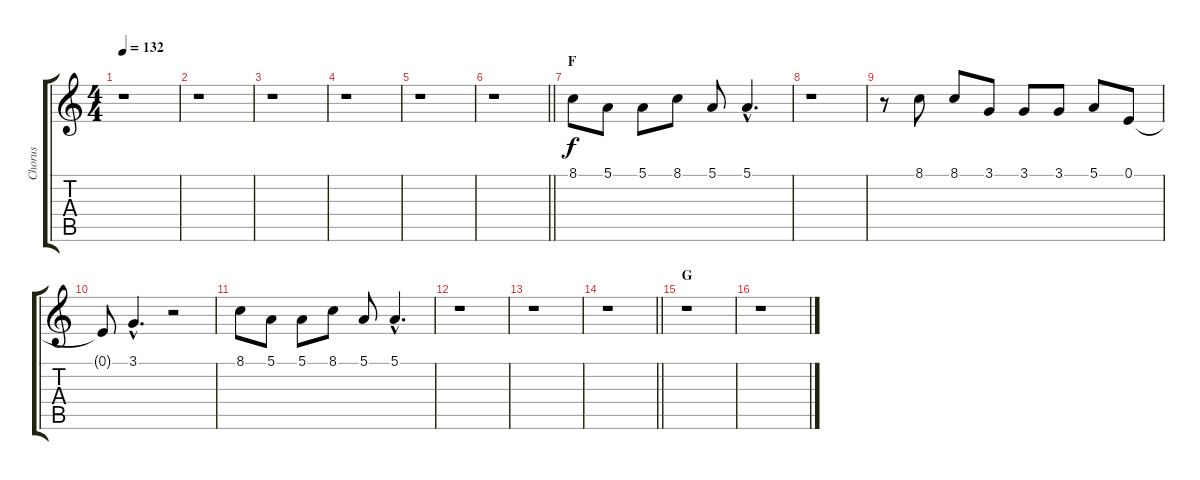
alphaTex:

\track ("Chorus" "Chorus") {instrument sopranosax}
\staff {score tabs}
\tuning (E4 B3 G3 D3 A2 E2) {hide}
\ts (4 4)
\tempo 132
\clef g2
\ks c
r.1{dy f} |
r.1 |
r.1 |
r.1 |
r.1 |
\barLineRight lightlight
r.1 |
\section ("" "F")
8.1.8 5.1.8 5.1.8 8.1.8 5.1.8 5.1{hac}.4{d} |
r.1 |
r.8 8.1.8 8.1.8 3.1.8 3.1.8 3.1.8 5.1.8 0.1.8 |
0.1{t}.8 3.1{hac}.4{d} r.2 |
8.1.8 5.1.8 5.1.8 8.1.8 5.1.8 5.1{hac}.4{d} |
r.1 |
r.1 |
\barLineRight lightlight
r.1 |
\section ("" "G")
r.1 |
r.1
